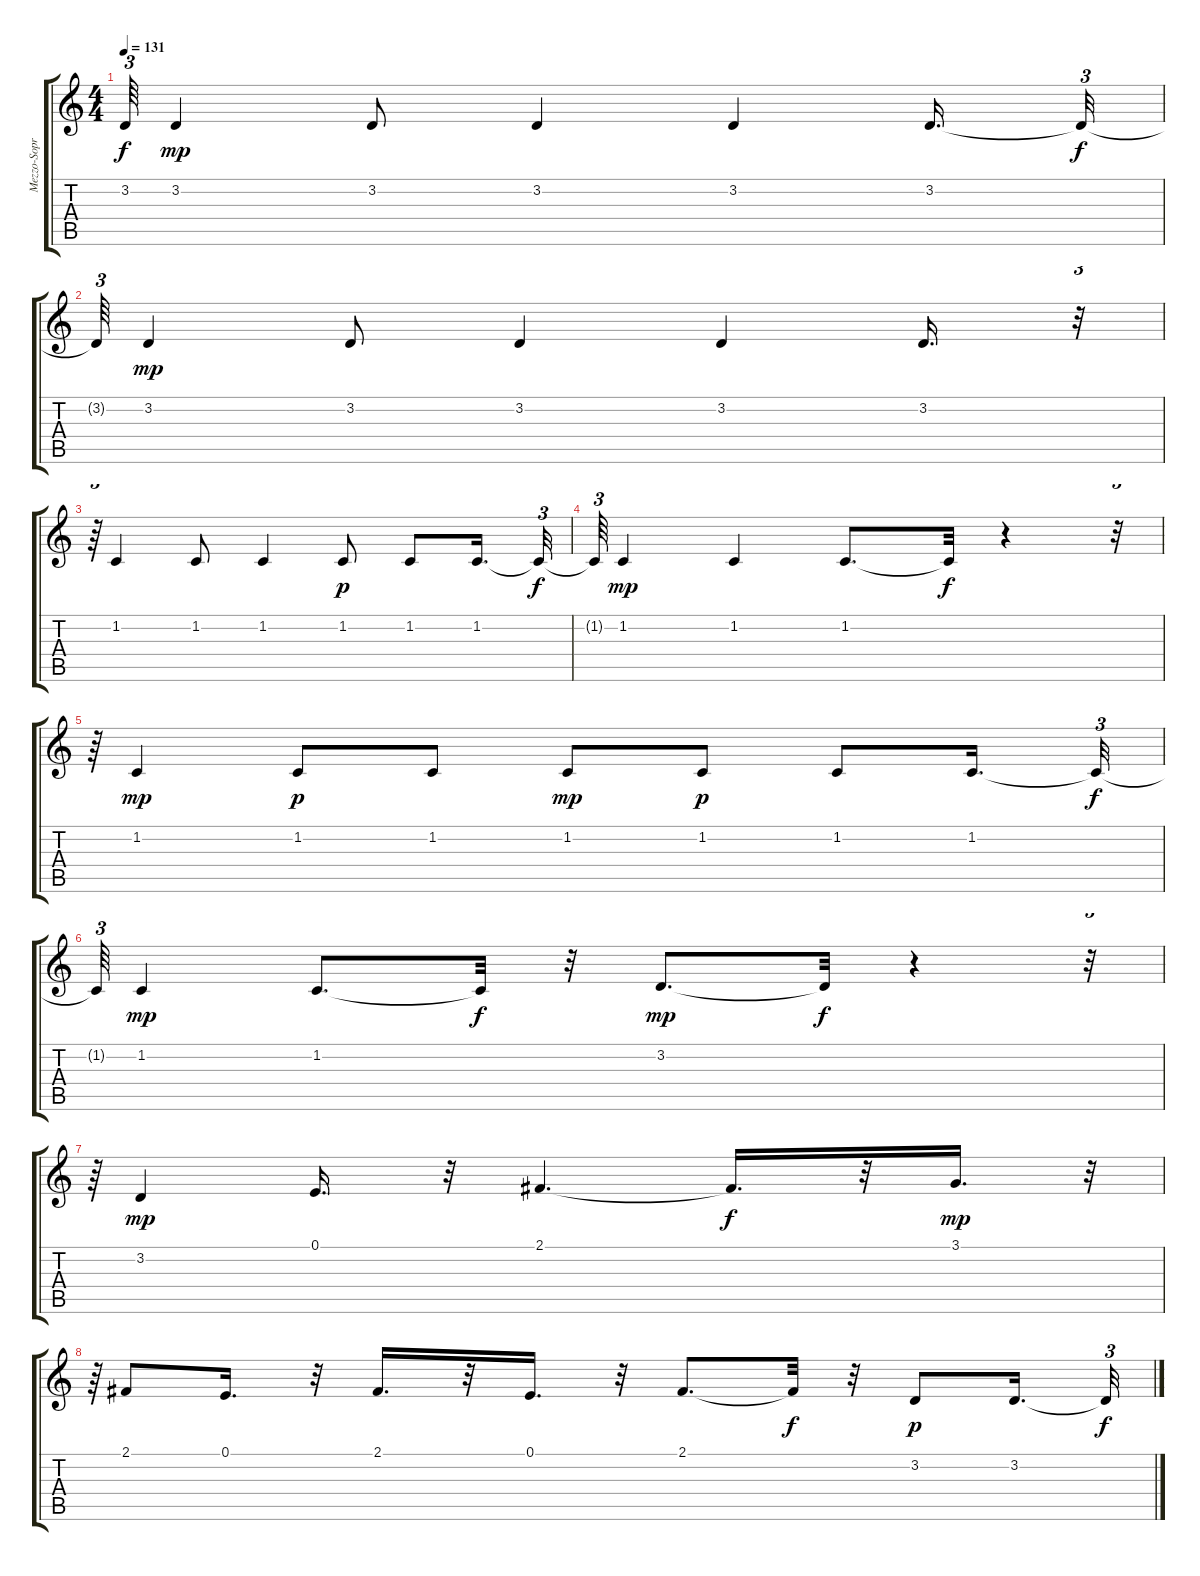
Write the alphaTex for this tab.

\track ("Mezzo-Soprano" "Mezzo-Sopr") {instrument clarinet}
\staff {score tabs}
\tuning (E4 B3 G3 D3 A2 E2) {hide}
\ts (4 4)
\tempo 131
\clef g2
\ks c
3.2{t}.64{tu (3 2) dy f} 3.2.4{dy mp} 3.2.8 3.2.4 3.2.4 3.2.16{d} 3.2{t}.32{tu (3 2) dy f} |
3.2{t}.64{tu (3 2)} 3.2.4{dy mp} 3.2.8 3.2.4 3.2.4 3.2.16{d} r.32{tu (3 2)} |
r.64{tu (3 2)} 1.2.4 1.2.8 1.2.4 1.2.8{dy p} 1.2.8 1.2.16{d} 1.2{t}.32{tu (3 2) dy f} |
1.2{t}.64{tu (3 2)} 1.2.4{dy mp} 1.2.4 1.2.8{d} 1.2{t}.32{dy f} r.4 r.32{tu (3 2)} |
r.64{tu (3 2)} 1.2.4{dy mp} 1.2.8{dy p} 1.2.8 1.2.8{dy mp} 1.2.8{dy p} 1.2.8 1.2.16{d} 1.2{t}.32{tu (3 2) dy f} |
1.2{t}.64{tu (3 2)} 1.2.4{dy mp} 1.2.8{d} 1.2{t}.32{dy f} r.32 3.2.8{d dy mp} 3.2{t}.32{dy f} r.4 r.32{tu (3 2)} |
r.64{tu (3 2)} 3.2.4{dy mp} 0.1.16{d} r.32 2.1.4{d} 2.1{t}.16{d dy f} r.32 3.1.16{d dy mp} r.32{tu (3 2)} |
r.64{tu (3 2)} 2.1.8 0.1.16{d} r.32 2.1.16{d} r.32 0.1.16{d} r.32 2.1.8{d} 2.1{t}.32{dy f} r.32 3.2.8{dy p} 3.2.16{d} 3.2{t}.32{tu (3 2) dy f}
